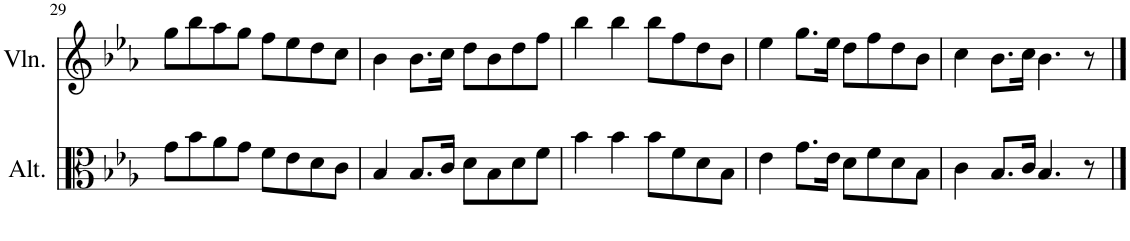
**kern	**kern
*part2	*part1
*staff2	*staff1
*I"Alto	*I"Violon
*I'Alt.	*I'Vln.
!!LO:PB:g=z
*clefC3	*clefG2
*k[b-e-a-]	*k[b-e-a-]
*M4/4	*M4/4
=29	=29
8g\L	8gg\L
8b-\	8bb-\
8a-\	8aa-\
8g\J	8gg\J
8f\L	8ff\L
8e-\	8ee-\
8d\	8dd\
8c\J	8cc\J
=30	=30
4B-/	4b-\
8.B-/L	8.b-\L
16c/Jk	16cc\Jk
8d\L	8dd\L
8B-\	8b-\
8d\	8dd\
8f\J	8ff\J
=31	=31
4b-\	4bb-\
4b-\	4bb-\
8b-\L	8bb-\L
8f\	8ff\
8d\	8dd\
8B-\J	8b-\J
=32	=32
4e-\	4ee-\
8.g\L	8.gg\L
16e-\Jk	16ee-\Jk
8d\L	8dd\L
8f\	8ff\
8d\	8dd\
8B-\J	8b-\J
=33	=33
4c\	4cc\
8.B-/L	8.b-\L
16c/Jk	16cc\Jk
4.B-/	4.b-\
8r	8r
==	==
*-	*-
